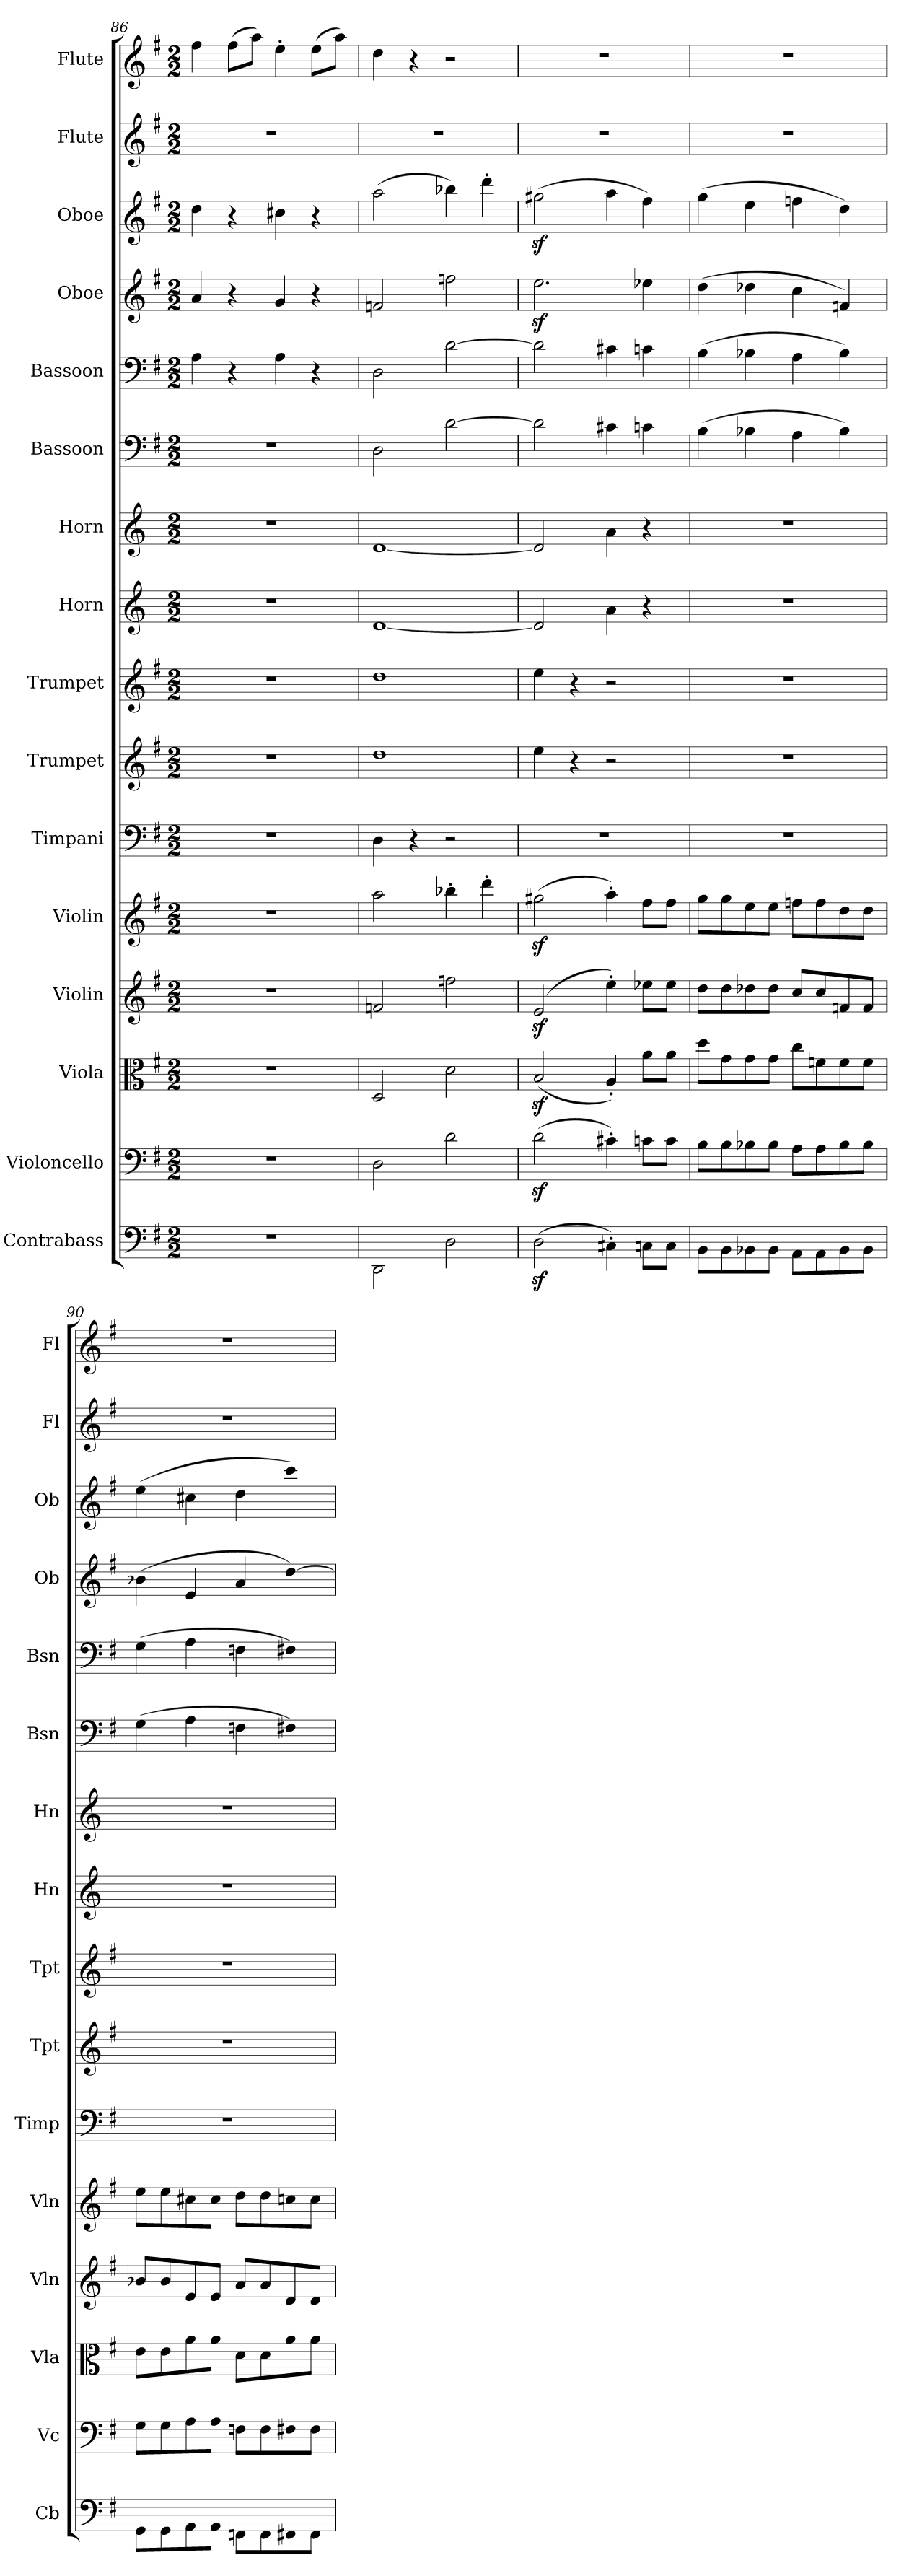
**kern	**kern	**kern	**kern	**kern	**kern	**kern	**kern	**kern	**kern	**kern	**kern	**kern	**kern	**kern	**kern
*part16	*part15	*part14	*part13	*part12	*part11	*part10	*part9	*part8	*part7	*part6	*part5	*part4	*part3	*part2	*part1
*staff16	*staff15	*staff14	*staff13	*staff12	*staff11	*staff10	*staff9	*staff8	*staff7	*staff6	*staff5	*staff4	*staff3	*staff2	*staff1
*I"Contrabass	*I"Violoncello	*I"Viola	*I"Violin	*I"Violin	*I"Timpani	*I"Trumpet	*I"Trumpet	*I"Horn	*I"Horn	*I"Bassoon	*I"Bassoon	*I"Oboe	*I"Oboe	*I"Flute	*I"Flute
*I'Cb	*I'Vc	*I'Vla	*I'Vln	*I'Vln	*I'Timp	*I'Tpt	*I'Tpt	*I'Hn	*I'Hn	*I'Bsn	*I'Bsn	*I'Ob	*I'Ob	*I'Fl	*I'Fl
*clefF4	*clefF4	*clefC3	*clefG2	*clefG2	*	*clefG2	*clefG2	*clefG2	*clefG2	*clefF4	*clefF4	*clefG2	*clefG2	*clefG2	*clefG2
*k[f#]	*k[f#]	*k[f#]	*k[f#]	*k[f#]	*k[f#]	*k[f#]	*k[f#]	*k[]	*k[]	*k[f#]	*k[f#]	*k[f#]	*k[f#]	*k[f#]	*k[f#]
*M2/2	*M2/2	*M2/2	*M2/2	*M2/2	*M2/2	*M2/2	*M2/2	*M2/2	*M2/2	*M2/2	*M2/2	*M2/2	*M2/2	*M2/2	*M2/2
=86	=86	=86	=86	=86	=86	=86	=86	=86	=86	=86	=86	=86	=86	=86	=86
1r	1r	1r	1r	1r	1r	1r	1r	1r	1r	1r	4A\	4a/	4dd\	1r	4ff#\
.	.	.	.	.	.	.	.	.	.	.	4r	4r	4r	.	(8ff#\L
.	.	.	.	.	.	.	.	.	.	.	.	.	.	.	8aa\J)
.	.	.	.	.	.	.	.	.	.	.	4A\	4g/	4cc#X\	.	4ee'\
.	.	.	.	.	.	.	.	.	.	.	4r	4r	4r	.	(8ee\L
.	.	.	.	.	.	.	.	.	.	.	.	.	.	.	8aa\J)
=87	=87	=87	=87	=87	=87	=87	=87	=87	=87	=87	=87	=87	=87	=87	=87
2DD\	2D\	2D/	2fn/	2aa\	4D\	1dd\	1dd\	[1d/	[1d/	2D\	2D\	2fn/	(2aa\	1r	4dd\
.	.	.	.	.	4r	.	.	.	.	.	.	.	.	.	4r
2D\	2d\	2d\	2ffn\	4bb-X'\	2r	.	.	.	.	[2d\	[2d\	2ffn\	4bb-X\)	.	2r
.	.	.	.	4ddd'\	.	.	.	.	.	.	.	.	4ddd'\	.	.
=88	=88	=88	=88	=88	=88	=88	=88	=88	=88	=88	=88	=88	=88	=88	=88
(2Dz\	(2dz\	(2Bz/	(2ez/	(2gg#Xz\	1r	4ee\	4ee\	2d/]	2d/]	2d\]	2d\]	2.eez\	(2gg#Xz\	1r	1r
.	.	.	.	.	.	4r	4r	.	.	.	.	.	.	.	.
4C#X'\)	4c#X'\)	4A'/)	4ee'\)	4aa'\)	.	2r	2r	4a\	4a\	4c#X\	4c#X\	.	4aa\	.	.
8Cn\L	8cn\L	8a\L	8ee-X\L	8ff#\L	.	.	.	4r	4r	4cn\	4cn\	4ee-X\	4ff#\)	.	.
8C\J	8c\J	8a\J	8ee-\J	8ff#\J	.	.	.	.	.	.	.	.	.	.	.
=89	=89	=89	=89	=89	=89	=89	=89	=89	=89	=89	=89	=89	=89	=89	=89
8BB\L	8B\L	8dd\L	8dd\L	8gg\L	1r	1r	1r	1r	1r	(4B\	(4B\	(4dd\	(4gg\	1r	1r
8BB\	8B\	8g\	8dd\	8gg\	.	.	.	.	.	.	.	.	.	.	.
8BB-X\	8B-X\	8g\	8dd-X\	8ee\	.	.	.	.	.	4B-X\	4B-X\	4dd-X\	4ee\	.	.
8BB-\J	8B-\J	8g\J	8dd-\J	8ee\J	.	.	.	.	.	.	.	.	.	.	.
8AA\L	8A\L	8cc\L	8cc/L	8ffn\L	.	.	.	.	.	4A\	4A\	4cc\	4ffn\	.	.
8AA\	8A\	8fn\	8cc/	8ff\	.	.	.	.	.	.	.	.	.	.	.
8BB-\	8B-\	8f\	8fn/	8dd\	.	.	.	.	.	4B-\)	4B-\)	4fn/)	4dd\)	.	.
8BB-\J	8B-\J	8f\J	8f/J	8dd\J	.	.	.	.	.	.	.	.	.	.	.
=90	=90	=90	=90	=90	=90	=90	=90	=90	=90	=90	=90	=90	=90	=90	=90
8GG\L	8G\L	8e\L	8b-X/L	8ee\L	1r	1r	1r	1r	1r	(4G\	(4G\	(4b-X\	(4ee\	1r	1r
8GG\	8G\	8e\	8b-/	8ee\	.	.	.	.	.	.	.	.	.	.	.
8AA\	8A\	8a\	8e/	8cc#X\	.	.	.	.	.	4A\	4A\	4e/	4cc#X\	.	.
8AA\J	8A\J	8a\J	8e/J	8cc#\J	.	.	.	.	.	.	.	.	.	.	.
8FFn\L	8Fn\L	8d\L	8a/L	8dd\L	.	.	.	.	.	4Fn\	4Fn\	4a/	4dd\	.	.
8FF\	8F\	8d\	8a/	8dd\	.	.	.	.	.	.	.	.	.	.	.
8FF#X\	8F#X\	8a\	8d/	8ccn\	.	.	.	.	.	4F#X\)	4F#X\)	[4dd\)	4ccc\)	.	.
8FF#\J	8F#\J	8a\J	8d/J	8cc\J	.	.	.	.	.	.	.	.	.	.	.
=	=	=	=	=	=	=	=	=	=	=	=	=	=	=	=
*-	*-	*-	*-	*-	*-	*-	*-	*-	*-	*-	*-	*-	*-	*-	*-
